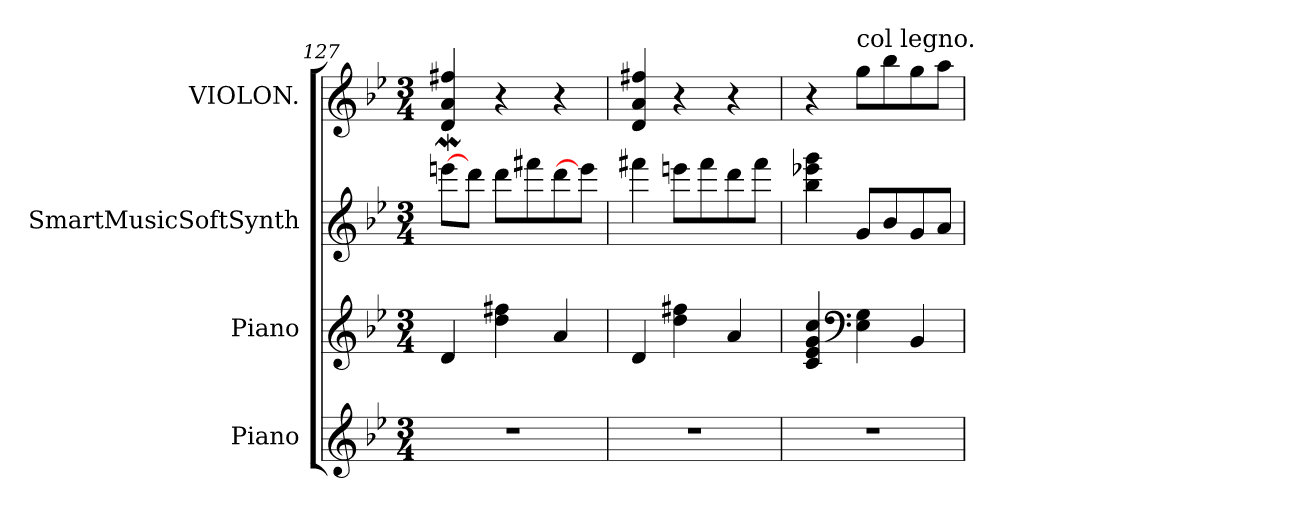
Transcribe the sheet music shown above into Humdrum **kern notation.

**kern	**kern	**kern	**kern
*part4	*part3	*part2	*part1
*staff4	*staff3	*staff2	*staff1
*I"Piano	*I"Piano	*I"SmartMusicSoftSynth	*I"VIOLON.
*I'P.	*	*	*
*clefG2	*clefG2	*clefG2	*clefG2
*k[b-e-]	*k[b-e-]	*k[b-e-]	*k[b-e-]
*B-:	*B-:	*B-:	*B-:
*M3/4	*M3/4	*M3/4	*M3/4
=127	=127	=127	=127
2.r	4d/	[8eeenW\L	4d/ 4a/ 4ff#X/
.	.	8ddd\J	.
.	4dd\ 4ff#X\	8ddd\L	4r
.	.	8fff#X\	.
.	4a/	8ddd\	4r
.	.	8eee\J]	.
=128	=128	=128	=128
2.r	4d/	4fff#X\	4d/ 4a/ 4ff#X/
.	4dd\ 4ff#X\	8eeen\L	4r
.	.	8fff#\	.
.	4a/	8ddd\	4r
.	.	8fff#\J	.
=129	=129	=129	=129
2.r	4c/ 4e-/ 4g/ 4cc/	4bb-\ 4eee-X\ 4ggg\	4r
*	*clefF4	*	*
!	!	!	!LO:TX:t=col legno.
.	4E-\ 4G\	8g/L	8gg\L
.	.	8b-/	8bb-\
.	4BB-/	8g/	8gg\
.	.	8a/J	8aa\J
=	=	=	=
*-	*-	*-	*-
